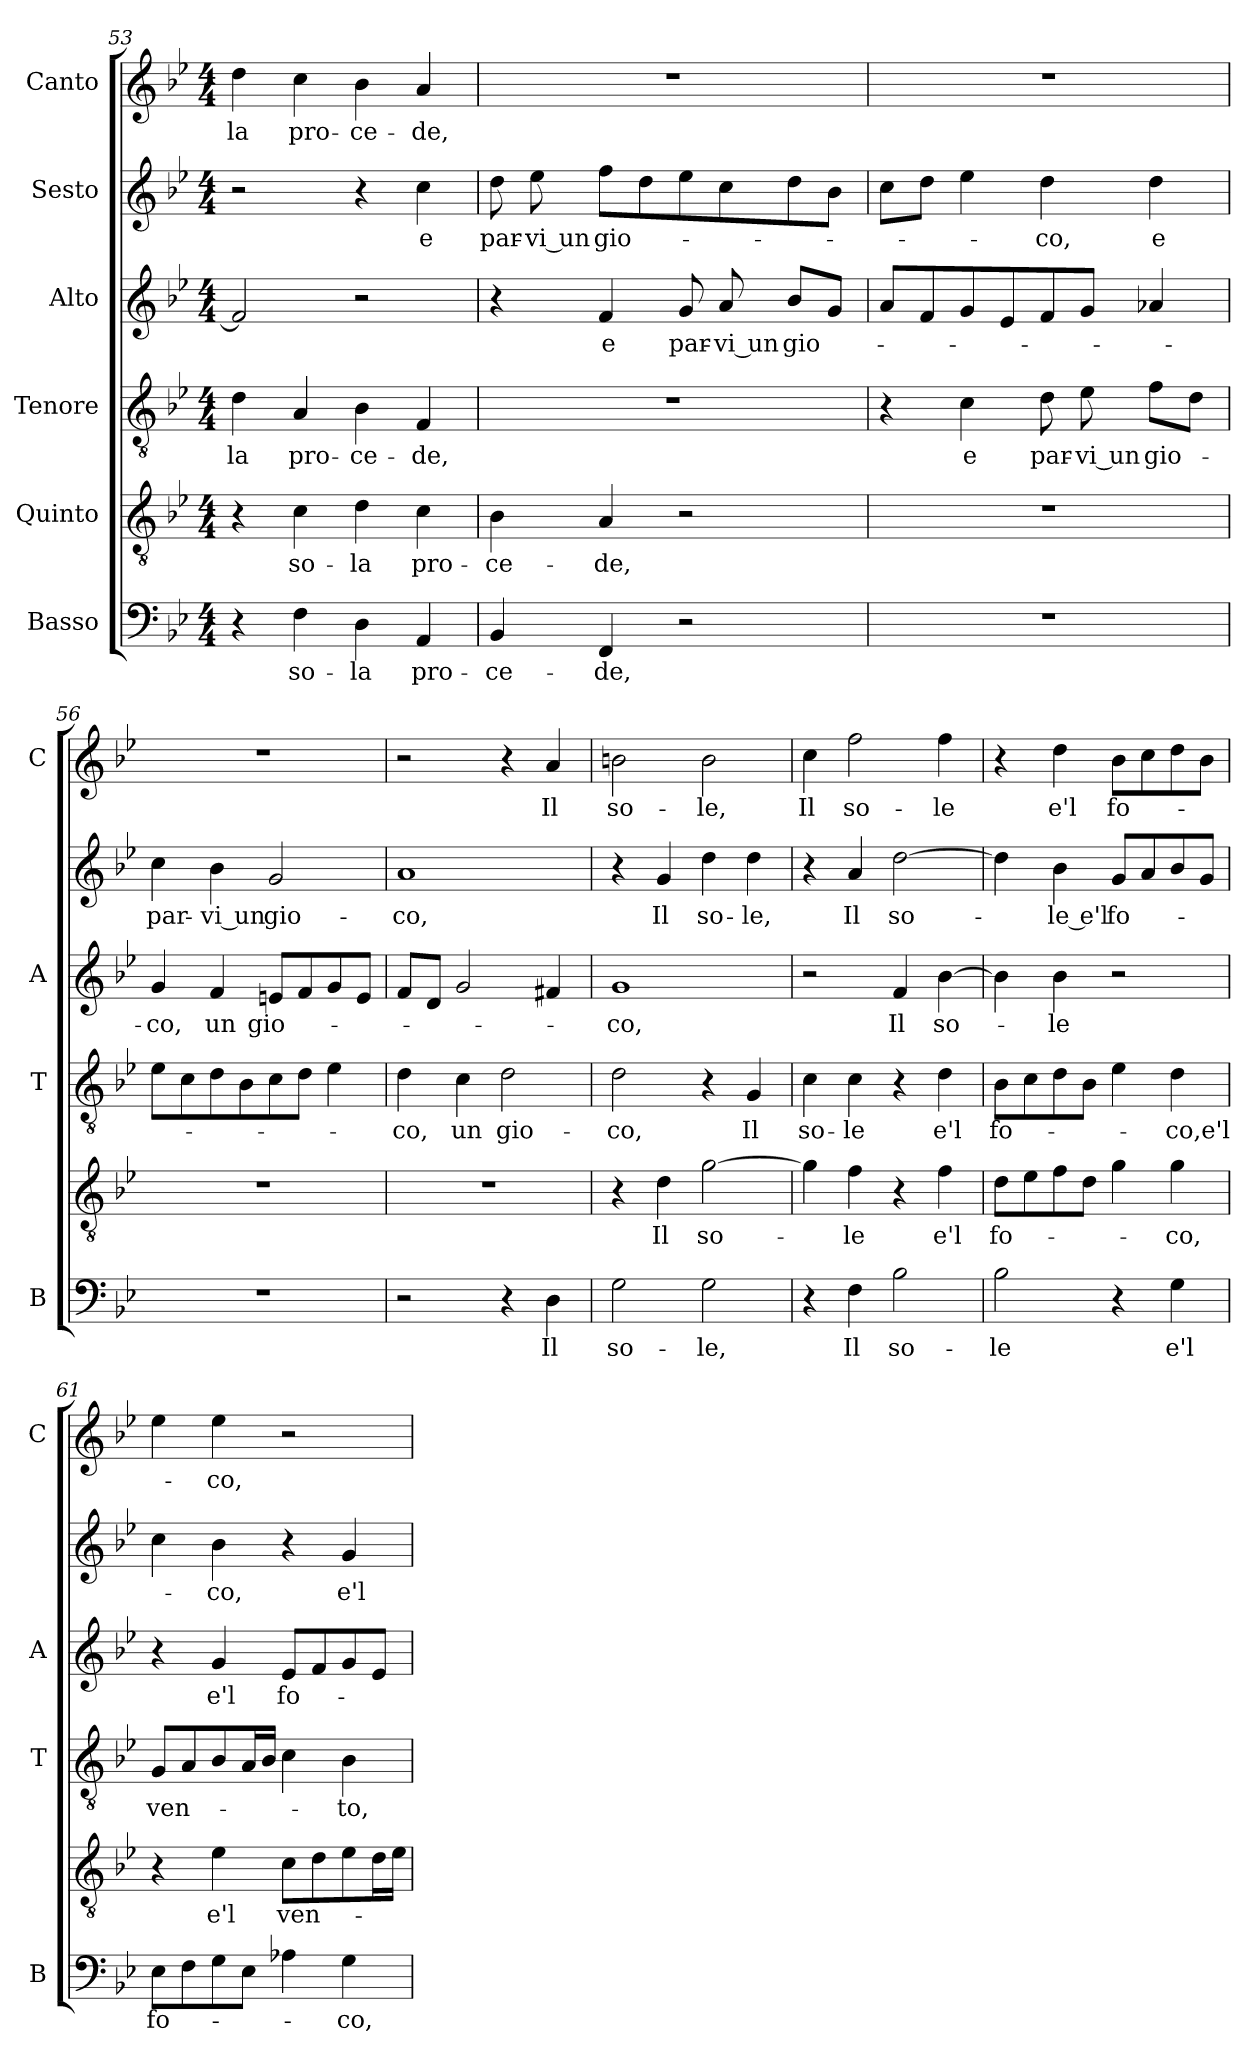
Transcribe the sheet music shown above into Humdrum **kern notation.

**kern	**text	**kern	**text	**kern	**text	**kern	**text	**kern	**text	**kern	**text
*part6	*part6	*part5	*part5	*part4	*part4	*part3	*part3	*part2	*part2	*part1	*part1
*staff6	*staff6	*staff5	*staff5	*staff4	*staff4	*staff3	*staff3	*staff2	*staff2	*staff1	*staff1
*I"Basso	*	*I"Quinto	*	*I"Tenore	*	*I"Alto	*	*I"Sesto	*	*I"Canto	*
*I'B	*	*	*	*I'T	*	*I'A	*	*	*	*I'C	*
*clefF4	*	*clefGv2	*	*clefGv2	*	*clefG2	*	*clefG2	*	*clefG2	*
*k[b-e-]	*	*k[b-e-]	*	*k[b-e-]	*	*k[b-e-]	*	*k[b-e-]	*	*k[b-e-]	*
*B-:	*	*B-:	*	*B-:	*	*B-:	*	*B-:	*	*B-:	*
*M4/4	*	*M4/4	*	*M4/4	*	*M4/4	*	*M4/4	*	*M4/4	*
=53	=53	=53	=53	=53	=53	=53	=53	=53	=53	=53	=53
!	!	!	!	!	!LO:LY:b	!	!	!	!	!	!LO:LY:b
4r	.	4r	.	4d\	-la	2f/]	.	2r	.	4dd\	-la
!	!LO:LY:b	!	!LO:LY:b	!	!LO:LY:b	!	!	!	!	!	!LO:LY:b
4F\	so-	4c\	so-	4A/	pro-	.	.	.	.	4cc\	pro-
!	!LO:LY:b	!	!LO:LY:b	!	!LO:LY:b	!	!	!	!	!	!LO:LY:b
4D\	-la	4d\	-la	4B-\	-ce-	2r	.	4r	.	4b-\	-ce-
!	!LO:LY:b	!	!LO:LY:b	!	!LO:LY:b	!	!	!	!LO:LY:b	!	!LO:LY:b
4AA/	pro-	4c\	pro-	4F/	-de,	.	.	4cc\	e	4a/	-de,
!!LO:LB:g=z
=54	=54	=54	=54	=54	=54	=54	=54	=54	=54	=54	=54
!	!LO:LY:b	!	!LO:LY:b	!	!	!	!	!	!LO:LY:b	!	!
4BB-/	-ce-	4B-\	-ce-	1r	.	4r	.	8dd\	par-	1r	.
!	!	!	!	!	!	!	!	!	!LO:LY:b	!	!
.	.	.	.	.	.	.	.	8ee-\	-vi un	.	.
!	!LO:LY:b	!	!LO:LY:b	!	!	!	!LO:LY:b	!	!LO:LY:b	!	!
4FF/	-de,	4A/	-de,	.	.	4f/	e	8ff\L	gio-	.	.
.	.	.	.	.	.	.	.	8dd\	.	.	.
!	!	!	!	!	!	!	!LO:LY:b	!	!	!	!
2r	.	2r	.	.	.	8g/	par-	8ee-\	.	.	.
!	!	!	!	!	!	!	!LO:LY:b	!	!	!	!
.	.	.	.	.	.	8a/	-vi un	8cc\	.	.	.
!	!	!	!	!	!	!	!LO:LY:b	!	!	!	!
.	.	.	.	.	.	8b-/L	gio-	8dd\	.	.	.
.	.	.	.	.	.	8g/J	.	8b-\J	.	.	.
=55	=55	=55	=55	=55	=55	=55	=55	=55	=55	=55	=55
1r	.	1r	.	4r	.	8a/L	.	8cc\L	.	1r	.
.	.	.	.	.	.	8f/	.	8dd\J	.	.	.
!	!	!	!	!	!LO:LY:b	!	!	!	!	!	!
.	.	.	.	4c\	e	8g/	.	4ee-\	.	.	.
.	.	.	.	.	.	8e-/	.	.	.	.	.
!	!	!	!	!	!LO:LY:b	!	!	!	!LO:LY:b	!	!
.	.	.	.	8d\	par-	8f/	.	4dd\	-co,	.	.
!	!	!	!	!	!LO:LY:b	!	!	!	!	!	!
.	.	.	.	8e-\	-vi un	8g/J	.	.	.	.	.
!	!	!	!	!	!LO:LY:b	!	!	!	!LO:LY:b	!	!
.	.	.	.	8f\L	gio-	4a-X/	.	4dd\	e	.	.
.	.	.	.	8d\J	.	.	.	.	.	.	.
=56	=56	=56	=56	=56	=56	=56	=56	=56	=56	=56	=56
!	!	!	!	!	!	!	!LO:LY:b	!	!LO:LY:b	!	!
1r	.	1r	.	8e-\L	.	4g/	-co,	4cc\	par-	1r	.
.	.	.	.	8c\	.	.	.	.	.	.	.
!	!	!	!	!	!	!	!LO:LY:b	!	!LO:LY:b	!	!
.	.	.	.	8d\	.	4f/	un	4b-\	-vi un	.	.
.	.	.	.	8B-\	.	.	.	.	.	.	.
!	!	!	!	!	!	!	!LO:LY:b	!	!LO:LY:b	!	!
.	.	.	.	8c\	.	8en/L	gio-	2g/	gio-	.	.
.	.	.	.	8d\J	.	8f/	.	.	.	.	.
.	.	.	.	4e-\	.	8g/	.	.	.	.	.
.	.	.	.	.	.	8e/J	.	.	.	.	.
=57	=57	=57	=57	=57	=57	=57	=57	=57	=57	=57	=57
!	!	!	!	!	!LO:LY:b	!	!	!	!LO:LY:b	!	!
2r	.	1r	.	4d\	-co,	8f/L	.	1a	-co,	2r	.
.	.	.	.	.	.	8d/J	.	.	.	.	.
!	!	!	!	!	!LO:LY:b	!	!	!	!	!	!
.	.	.	.	4c\	un	2g/	.	.	.	.	.
!	!	!	!	!	!LO:LY:b	!	!	!	!	!	!
4r	.	.	.	2d\	gio-	.	.	.	.	4r	.
!	!LO:LY:b	!	!	!	!	!	!	!	!	!	!LO:LY:b
4D\	Il	.	.	.	.	4f#X/	.	.	.	4a/	Il
=58	=58	=58	=58	=58	=58	=58	=58	=58	=58	=58	=58
!	!LO:LY:b	!	!	!	!LO:LY:b	!	!LO:LY:b	!	!	!	!LO:LY:b
2G\	so-	4r	.	2d\	-co,	1g	-co,	4r	.	2bn\	so-
!	!	!	!LO:LY:b	!	!	!	!	!	!LO:LY:b	!	!
.	.	4d\	Il	.	.	.	.	4g/	Il	.	.
!	!LO:LY:b	!	!LO:LY:b	!	!	!	!	!	!LO:LY:b	!	!LO:LY:b
2G\	-le,	[2g\	so-	4r	.	.	.	4dd\	so-	2b\	-le,
!	!	!	!	!	!LO:LY:b	!	!	!	!LO:LY:b	!	!
.	.	.	.	4G/	Il	.	.	4dd\	-le,	.	.
=59	=59	=59	=59	=59	=59	=59	=59	=59	=59	=59	=59
!	!	!	!	!	!LO:LY:b	!	!	!	!	!	!LO:LY:b
4r	.	4g\]	.	4c\	so-	2r	.	4r	.	4cc\	Il
!	!LO:LY:b	!	!LO:LY:b	!	!LO:LY:b	!	!	!	!LO:LY:b	!	!LO:LY:b
4F\	Il	4f\	-le	4c\	-le	.	.	4a/	Il	2ff\	so-
!	!LO:LY:b	!	!	!	!	!	!LO:LY:b	!	!LO:LY:b	!	!
2B-\	so-	4r	.	4r	.	4f/	Il	[2dd\	so-	.	.
!	!	!	!LO:LY:b	!	!LO:LY:b	!	!LO:LY:b	!	!	!	!LO:LY:b
.	.	4f\	e'l	4d\	e'l	[4b-\	so-	.	.	4ff\	-le
=60	=60	=60	=60	=60	=60	=60	=60	=60	=60	=60	=60
!	!LO:LY:b	!	!LO:LY:b	!	!LO:LY:b	!	!	!	!	!	!
2B-\	-le	8d\L	fo-	8B-\L	fo-	4b-\]	.	4dd\]	.	4r	.
.	.	8e-\	.	8c\	.	.	.	.	.	.	.
!	!	!	!	!	!	!	!LO:LY:b	!	!LO:LY:b	!	!LO:LY:b
.	.	8f\	.	8d\	.	4b-\	-le	4b-\	-le e'l	4dd\	e'l
.	.	8d\J	.	8B-\J	.	.	.	.	.	.	.
!	!	!	!	!	!	!	!	!	!LO:LY:b	!	!LO:LY:b
4r	.	4g\	.	4e-\	.	2r	.	8g/L	fo-	8b-\L	fo-
.	.	.	.	.	.	.	.	8a/	.	8cc\	.
!	!LO:LY:b	!	!LO:LY:b	!	!LO:LY:b	!	!	!	!	!	!
4G\	e'l	4g\	-co,	4d\	-co,e'l	.	.	8b-/	.	8dd\	.
.	.	.	.	.	.	.	.	8g/J	.	8b-\J	.
!!LO:PB:g=z
=61	=61	=61	=61	=61	=61	=61	=61	=61	=61	=61	=61
!	!LO:LY:b	!	!	!	!LO:LY:b	!	!	!	!	!	!
8E-\L	fo-	4r	.	8G/L	ven-	4r	.	4cc\	.	4ee-\	.
8F\	.	.	.	8A/	.	.	.	.	.	.	.
!	!	!	!LO:LY:b	!	!	!	!LO:LY:b	!	!LO:LY:b	!	!LO:LY:b
8G\	.	4e-\	e'l	8B-/	.	4g/	e'l	4b-\	-co,	4ee-\	-co,
8E-\J	.	.	.	16A/L	.	.	.	.	.	.	.
.	.	.	.	16B-/JJ	.	.	.	.	.	.	.
!	!	!	!LO:LY:b	!	!	!	!LO:LY:b	!	!	!	!
4A-X\	.	8c\L	ven-	4c\	.	8e-/L	fo-	4r	.	2r	.
.	.	8d\	.	.	.	8f/	.	.	.	.	.
!	!LO:LY:b	!	!	!	!LO:LY:b	!	!	!	!LO:LY:b	!	!
4G\	-co,	8e-\	.	4B-\	-to,	8g/	.	4g/	e'l	.	.
.	.	16d\L	.	.	.	8e-/J	.	.	.	.	.
.	.	16e-\JJ	.	.	.	.	.	.	.	.	.
=	=	=	=	=	=	=	=	=	=	=	=
*-	*-	*-	*-	*-	*-	*-	*-	*-	*-	*-	*-
